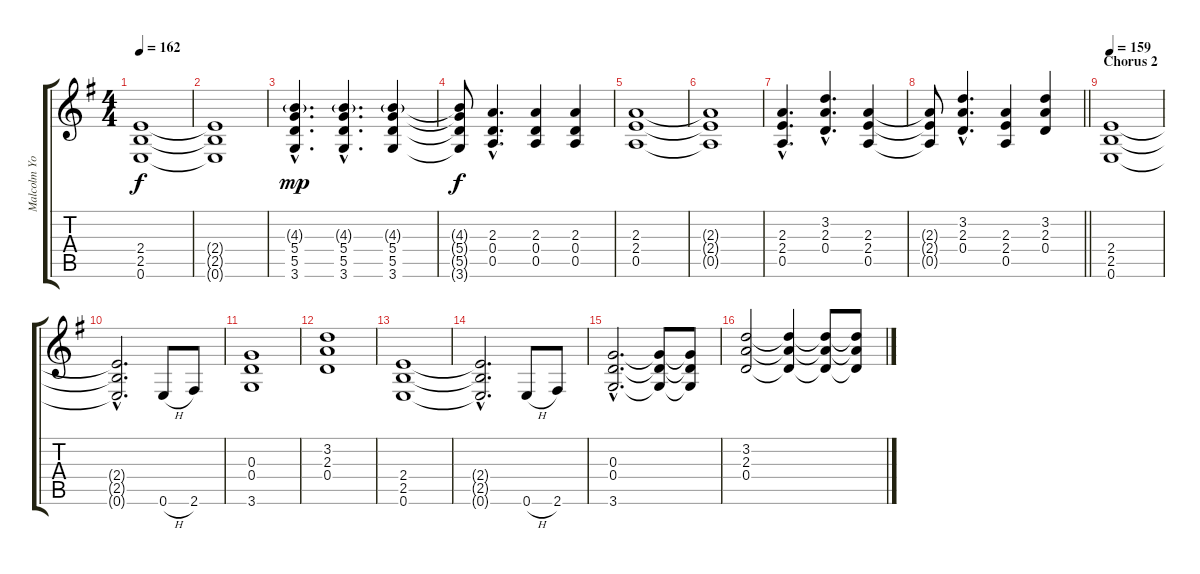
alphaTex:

\track ("Malcolm Young" "Malcolm Yo") {instrument overdrivenguitar}
\staff {score tabs}
\tuning (E4 B3 G3 D3 A2 E2) {hide}
\ts (4 4)
\tempo 162
\clef g2
\ks g
(2.4 2.5 0.6).1{dy f} |
(2.4{t} 2.5{t} 0.6{t}).1 |
(4.3{g hac} 5.4{hac} 5.5{hac} 3.6{hac}).4{d dy mp} (4.3{g hac} 5.4{hac} 5.5{hac} 3.6{hac}).4{d} (4.3{g} 5.4 5.5 3.6).4 |
(4.3{t} 5.4{t} 5.5{t} 3.6{t}).8{dy f} (2.3{hac} 0.4{hac} 0.5{hac}).4{d} (2.3 0.4 0.5).4 (2.3 0.4 0.5).4 |
(2.3 2.4 0.5).1 |
(2.3{t} 2.4{t} 0.5{t}).1 |
(2.3{hac} 2.4{hac} 0.5{hac}).4{d} (3.2{hac} 2.3{hac} 0.4{hac}).4{d} (2.3 2.4 0.5).4 |
\barLineRight lightlight
(2.3{t} 2.4{t} 0.5{t}).8 (3.2{hac} 2.3{hac} 0.4{hac}).4{d} (2.3 2.4 0.5).4 (3.2 2.3 0.4).4 |
\section ("" "Chorus 2")
\tempo 159
(2.4 2.5 0.6).1 |
(2.4{hac t} 2.5{hac t} 0.6{hac t}).2{d} 0.6{h}.8 2.6.8 |
(0.3 0.4 3.6).1 |
(3.2 2.3 0.4).1 |
(2.4 2.5 0.6).1 |
(2.4{hac t} 2.5{hac t} 0.6{hac t}).2{d} 0.6{h}.8 2.6.8 |
(0.3{hac} 0.4{hac} 3.6{hac}).2{d} (0.3{t} 0.4{t} 3.6{t}).8 (0.3{t} 0.4{t} 3.6{t}).8 |
(3.2 2.3 0.4).2 (3.2{t} 2.3{t} 0.4{t}).4 (3.2{t} 2.3{t} 0.4{t}).8 (3.2{t} 2.3{t} 0.4{t}).8
